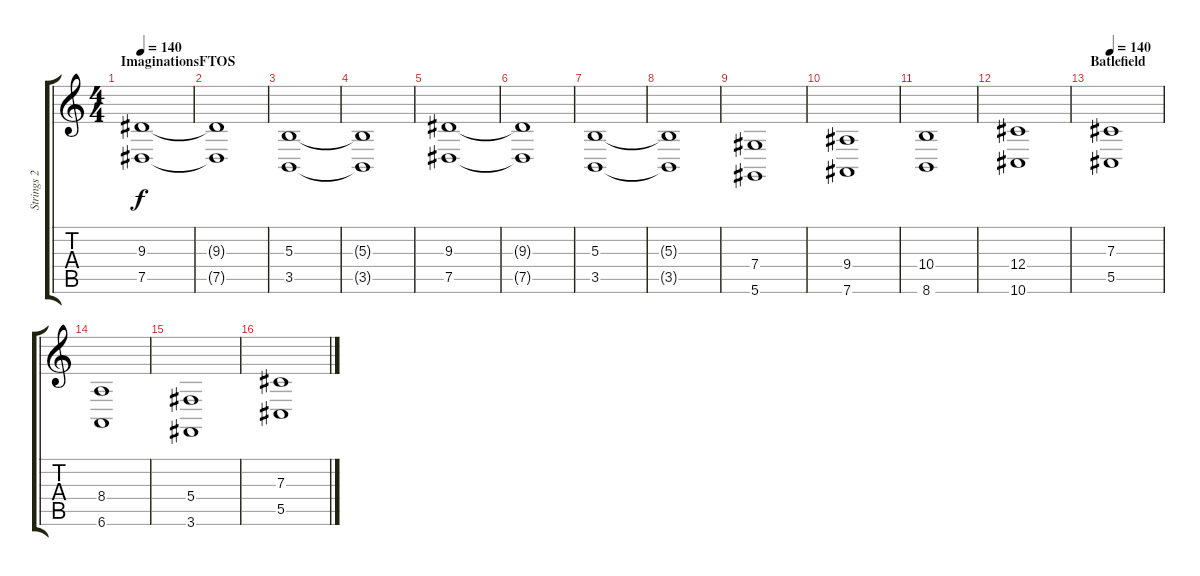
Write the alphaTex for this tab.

\track ("Strings 2" "Strings 2") {instrument stringensemble2}
\staff {score tabs}
\tuning (Eb4 Bb3 Gb3 Db3 Ab2 Eb2) {hide}
\ts (4 4)
\section ("" "ImaginationsFTOS")
\tempo 140
\clef g2
\ks c
(9.3 7.5).1{dy f volume 10 instrument stringensemble1} |
(9.3{t} 7.5{t}).1 |
(5.3 3.5).1 |
(5.3{t} 3.5{t}).1 |
(9.3 7.5).1 |
(9.3{t} 7.5{t}).1 |
(5.3 3.5).1 |
(5.3{t} 3.5{t}).1 |
(7.4 5.6).1 |
(9.4 7.6).1 |
(10.4 8.6).1 |
(12.4 10.6).1 |
\section ("" "Batlefield")
\tempo 140
(7.3 5.5).1{volume 16 instrument stringensemble2} |
(8.4 6.6).1 |
(5.4 3.6).1 |
(7.3 5.5).1
